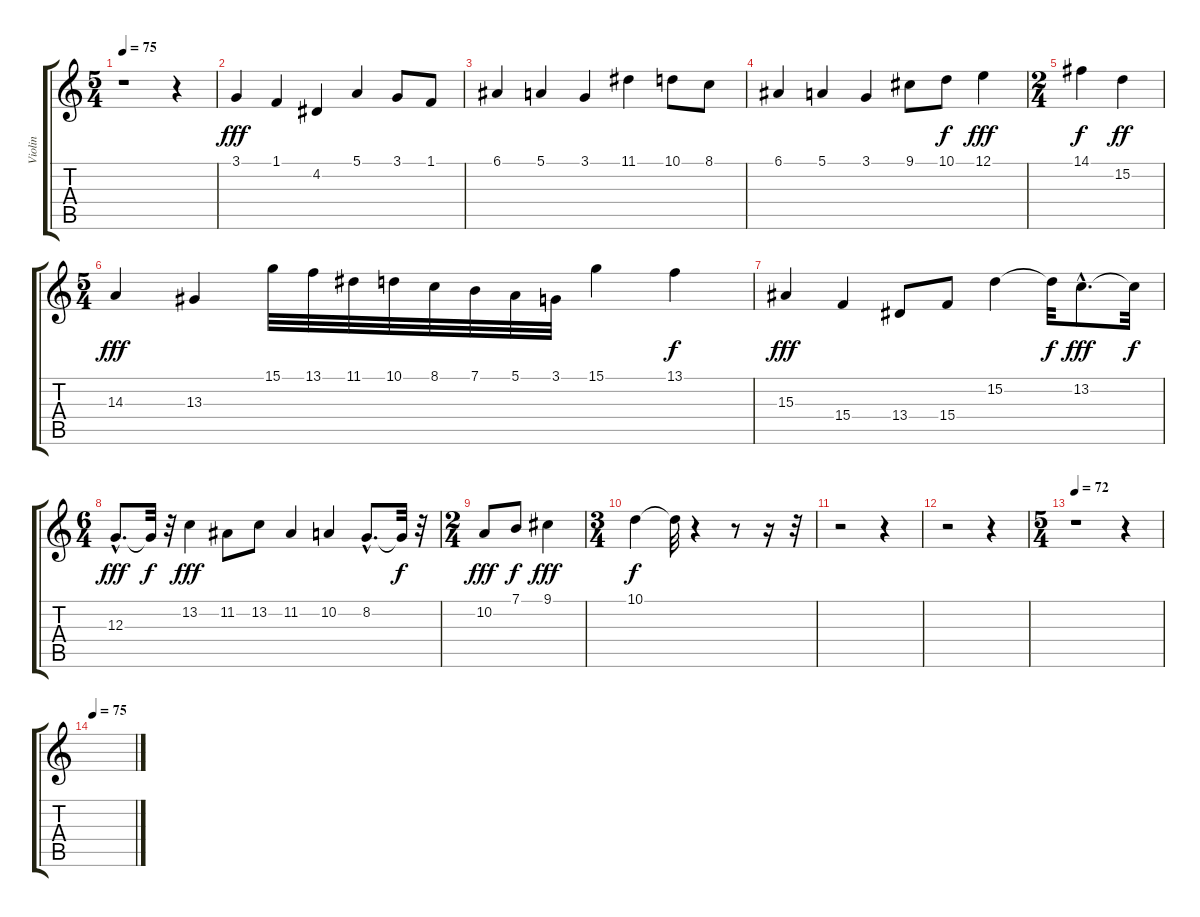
\track ("Violin" "Violin") {instrument violin}
\staff {score tabs}
\tuning (E4 B3 G3 D3 A2 E2) {hide}
\ts (5 4)
\tempo 75
\clef g2
\ks c
r.1{dy f} r.4 |
3.1.4{dy fff} 1.1.4 4.2.4 5.1.4 3.1.8 1.1.8 |
6.1.4 5.1.4 3.1.4 11.1.4 10.1.8 8.1.8 |
6.1.4 5.1.4 3.1.4 9.1.8 10.1.8{dy f} 12.1.4{dy fff} |
\ts (2 4)
14.1.4{dy f} 15.2.4{dy ff} |
\ts (5 4)
14.3.4{dy fff} 13.3.4 15.1.32 13.1.32 11.1.32 10.1.32 8.1.32 7.1.32 5.1.32 3.1.32 15.1.4 13.1.4{dy f} |
15.3.4{dy fff} 15.4.4 13.4.8 15.4.8 15.2.4 15.2{t}.32{dy f} 13.2{hac}.8{d dy fff} 13.2{t}.32{dy f} |
\ts (6 4)
12.3{hac}.8{d dy fff} 12.3{t}.32{dy f} r.32 13.2.4{dy fff} 11.2.8 13.2.8 11.2.4 10.2.4 8.2{hac}.8{d} 8.2{t}.32{dy f} r.32 |
\ts (2 4)
10.2.8{dy fff} 7.1.8{dy f} 9.1.4{dy fff} |
\ts (3 4)
10.1.4{dy f} 10.1{t}.32 r.4 r.8 r.16 r.32 |
r.2 r.4 |
r.2 r.4 |
\ts (5 4)
\tempo 72
r.1 r.4 |
\tempo 75
